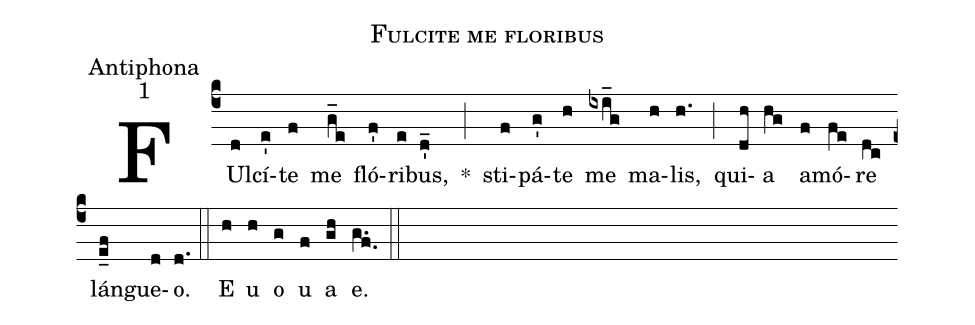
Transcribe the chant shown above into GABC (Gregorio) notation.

name:Fulcite me floribus;
office-part:Antiphona;
mode:1;
%%
(c4) FUl(d)cí(e')te(f) me(g_e) fló(f')ri(e)bus,(d'_) *(;) sti(f)pá(g')te(h) me(ixi_g) ma(h)lis,(h.) (;) qui(dh)a(hg) a(f)mó(fe)re(dc) lán(e_f)gue(d)o.(d.) (::) E(h) u(h) o(g) u(f) a(gh) e.(g.f.) (::)
